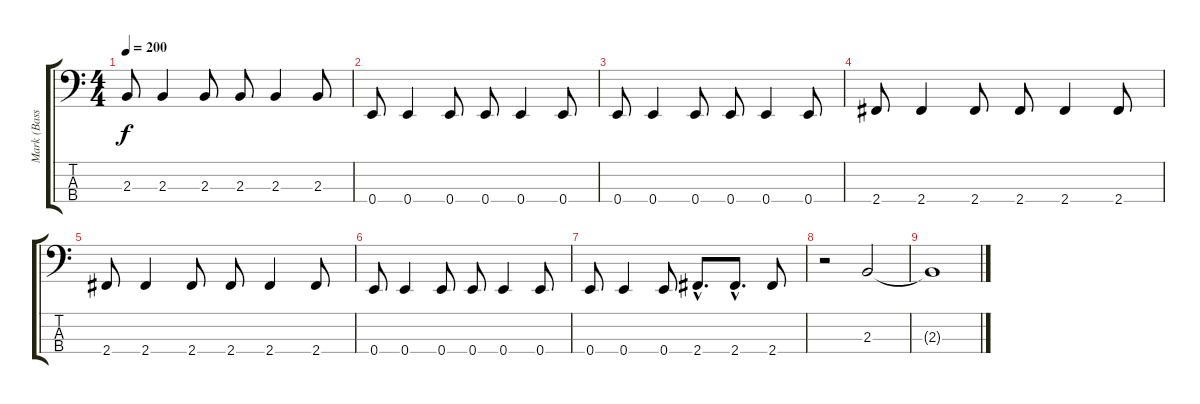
\track ("Mark (Bass)" "Mark (Bass") {instrument electricbasspick}
\staff {score tabs}
\tuning (G2 D2 A1 E1) {hide}
\ts (4 4)
\tempo 200
\clef f4
\ks c
2.3.8{dy f} 2.3.4 2.3.8 2.3.8 2.3.4 2.3.8 |
0.4.8 0.4.4 0.4.8 0.4.8 0.4.4 0.4.8 |
0.4.8 0.4.4 0.4.8 0.4.8 0.4.4 0.4.8 |
2.4.8 2.4.4 2.4.8 2.4.8 2.4.4 2.4.8 |
2.4.8 2.4.4 2.4.8 2.4.8 2.4.4 2.4.8 |
0.4.8 0.4.4 0.4.8 0.4.8 0.4.4 0.4.8 |
0.4.8 0.4.4 0.4.8 2.4{hac}.8{d} 2.4{hac}.8{d} 2.4.8 |
r.2 2.3.2 |
2.3{t}.1
